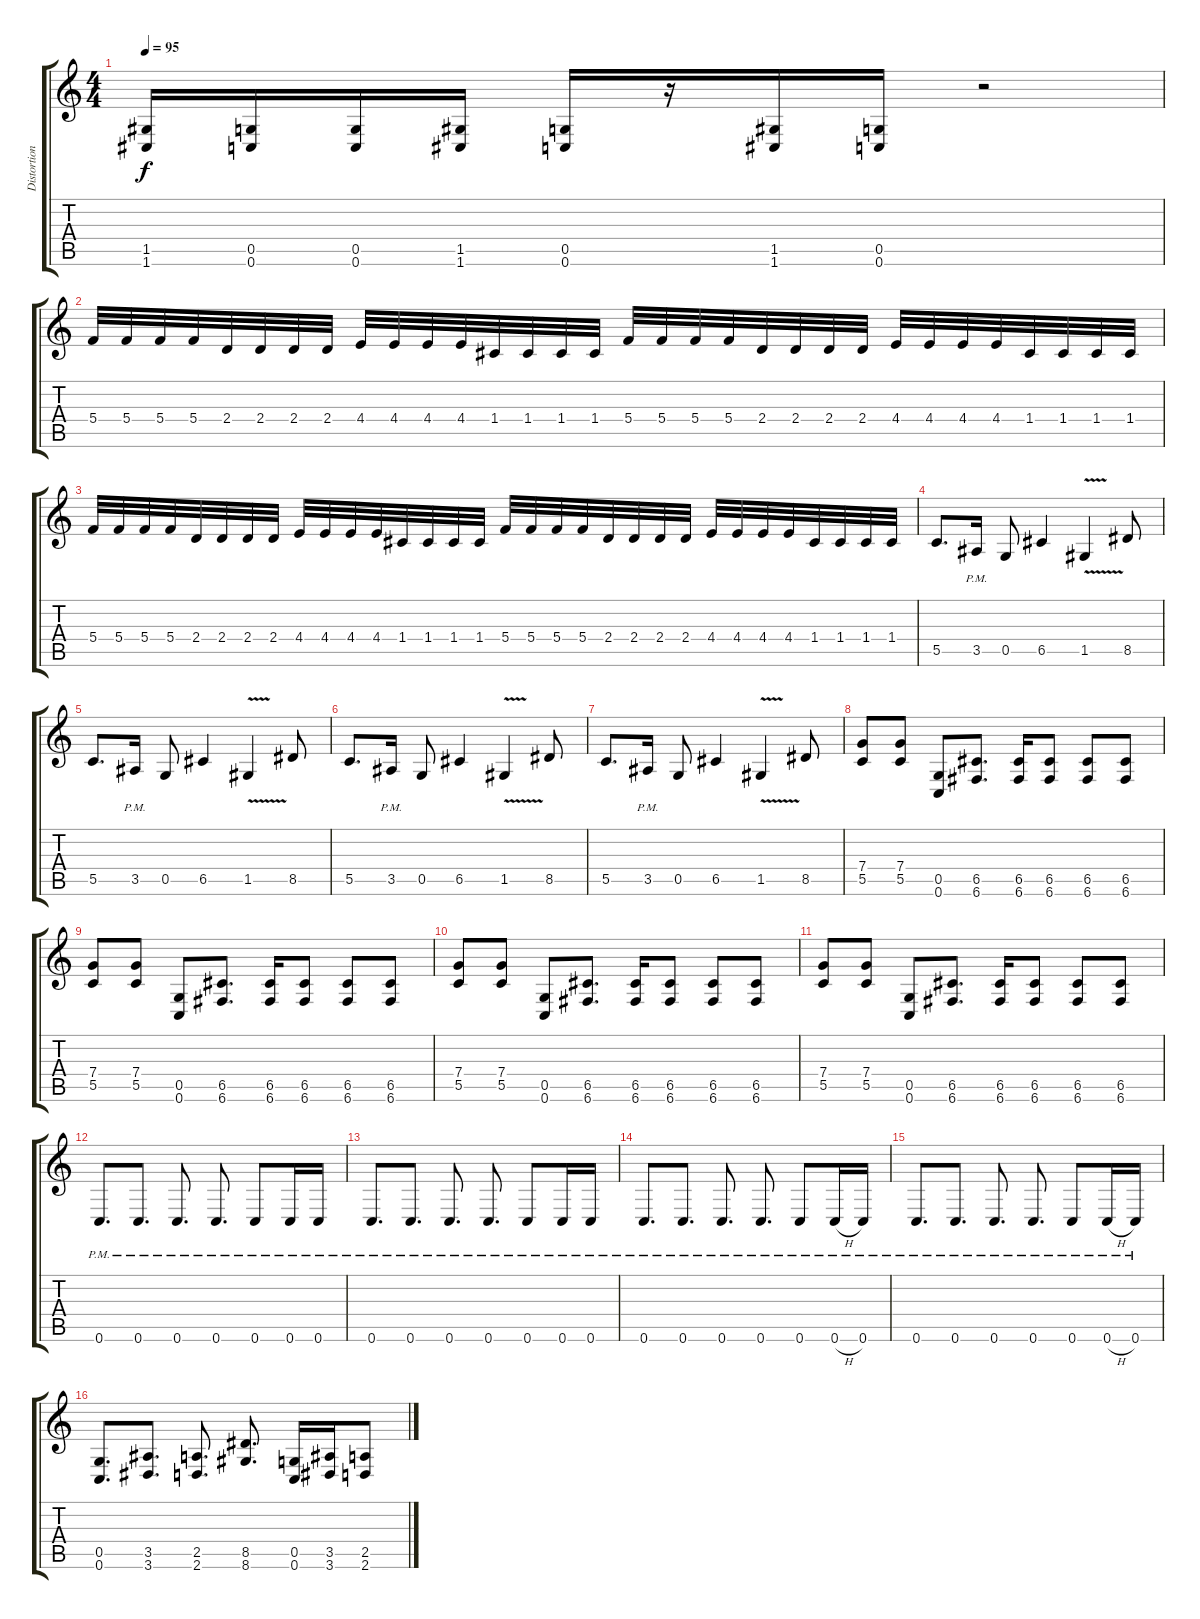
\track ("Distortion Guitar" "Distortion") {instrument distortionguitar}
\staff {score tabs}
\tuning (D4 A3 F3 C3 G2 C2) {hide}
\ts (4 4)
\tempo 95
\clef g2
\ks c
(1.5 1.6).16{dy f} (0.5 0.6).16 (0.5 0.6).16 (1.5 1.6).16 (0.5 0.6).16 r.16 (1.5 1.6).16 (0.5 0.6).16 r.2 |
5.4.32 5.4.32 5.4.32 5.4.32 2.4.32 2.4.32 2.4.32 2.4.32 4.4.32 4.4.32 4.4.32 4.4.32 1.4.32 1.4.32 1.4.32 1.4.32 5.4.32 5.4.32 5.4.32 5.4.32 2.4.32 2.4.32 2.4.32 2.4.32 4.4.32 4.4.32 4.4.32 4.4.32 1.4.32 1.4.32 1.4.32 1.4.32 |
5.4.32 5.4.32 5.4.32 5.4.32 2.4.32 2.4.32 2.4.32 2.4.32 4.4.32 4.4.32 4.4.32 4.4.32 1.4.32 1.4.32 1.4.32 1.4.32 5.4.32 5.4.32 5.4.32 5.4.32 2.4.32 2.4.32 2.4.32 2.4.32 4.4.32 4.4.32 4.4.32 4.4.32 1.4.32 1.4.32 1.4.32 1.4.32 |
5.5.8{d} 3.5{pm}.16 0.5.8 6.5.4 1.5{v}.4 8.5.8 |
5.5.8{d} 3.5{pm}.16 0.5.8 6.5.4 1.5{v}.4 8.5.8 |
5.5.8{d} 3.5{pm}.16 0.5.8 6.5.4 1.5{v}.4 8.5.8 |
5.5.8{d} 3.5{pm}.16 0.5.8 6.5.4 1.5{v}.4 8.5.8 |
(7.4 5.5).8 (7.4 5.5).8 (0.5 0.6).8 (6.5 6.6).8{d} (6.5 6.6).16 (6.5 6.6).8 (6.5 6.6).8 (6.5 6.6).8 |
(7.4 5.5).8 (7.4 5.5).8 (0.5 0.6).8 (6.5 6.6).8{d} (6.5 6.6).16 (6.5 6.6).8 (6.5 6.6).8 (6.5 6.6).8 |
(7.4 5.5).8 (7.4 5.5).8 (0.5 0.6).8 (6.5 6.6).8{d} (6.5 6.6).16 (6.5 6.6).8 (6.5 6.6).8 (6.5 6.6).8 |
(7.4 5.5).8 (7.4 5.5).8 (0.5 0.6).8 (6.5 6.6).8{d} (6.5 6.6).16 (6.5 6.6).8 (6.5 6.6).8 (6.5 6.6).8 |
0.6{pm}.8{d} 0.6{pm}.8{d} 0.6{pm}.8{d} 0.6{pm}.8{d} 0.6{pm}.8 0.6{pm}.16 0.6{pm}.16 |
0.6{pm}.8{d} 0.6{pm}.8{d} 0.6{pm}.8{d} 0.6{pm}.8{d} 0.6{pm}.8 0.6{pm}.16 0.6{pm}.16 |
0.6{pm}.8{d} 0.6{pm}.8{d} 0.6{pm}.8{d} 0.6{pm}.8{d} 0.6{pm}.8 0.6{h pm}.16 0.6{pm}.16 |
0.6{pm}.8{d} 0.6{pm}.8{d} 0.6{pm}.8{d} 0.6{pm}.8{d} 0.6{pm}.8 0.6{h pm}.16 0.6{pm}.16 |
(0.5 0.6).8{d} (3.5 3.6).8{d} (2.5 2.6).8{d} (8.5 8.6).8{d} (0.5 0.6).16 (3.5 3.6).16 (2.5 2.6).8
